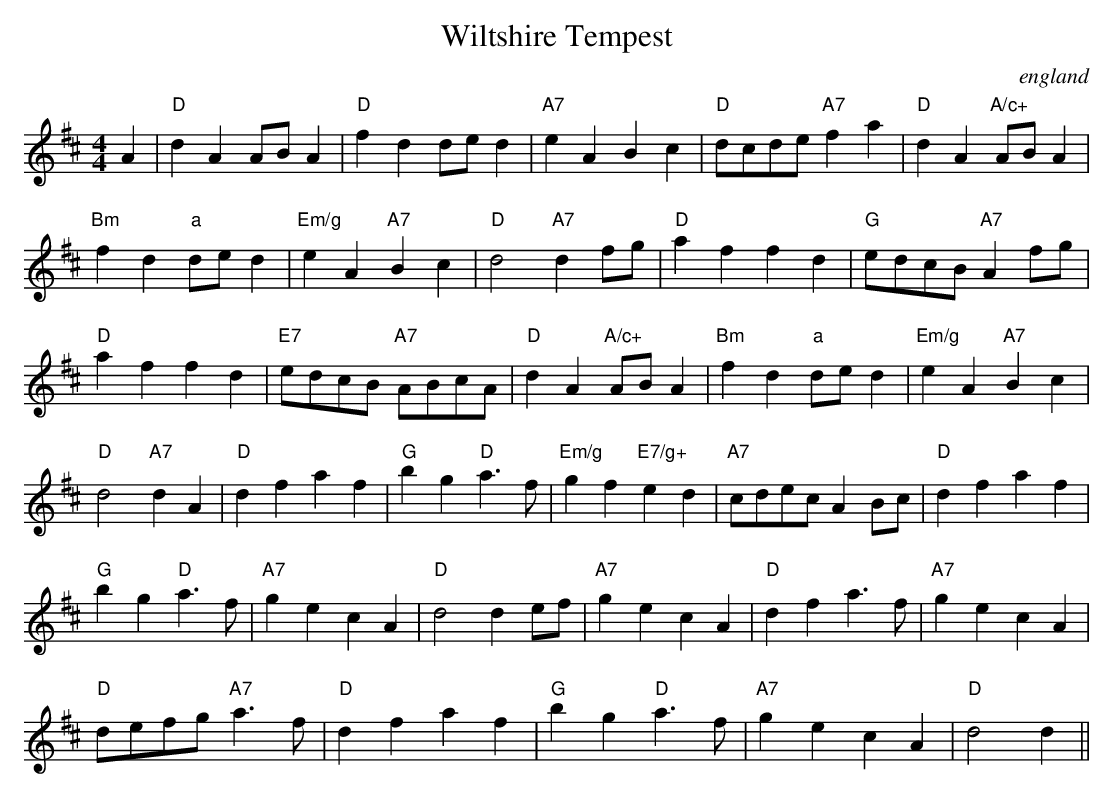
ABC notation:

X:1
T:Wiltshire Tempest
O:england
M:4/4
K:D
M:4/4
L:1/4
A|"D"dA A/2B/2A|"D"fd d/2e/2d|"A7"eA Bc|"D"d/2c/2d/2e/2 "A7"fa|\
"D"dA "A/c+"A/2B/2A|
"Bm"fd "a"d/2e/2d|"Em/g"eA "A7"Bc|"D"d2 "A7"df/2g/2|"D"af fd|\
"G"e/2d/2c/2B/2 "A7"Af/2g/2|
"D"af fd|"E7"e/2d/2c/2B/2 "A7"A/2B/2c/2A/2|"D"dA "A/c+"A/2B/2A|\
"Bm"fd "a"d/2e/2d|"Em/g"eA "A7"Bc|
"D"d2 "A7"dA|"D"df af|"G"bg "D"a3/2f/2|"Em/g"gf "E7/g+"ed|\
"A7"c/2d/2e/2c/2 AB/2c/2|"D"df af|
"G"bg "D"a3/2f/2|"A7"ge cA|"D"d2 de/2f/2|"A7"ge cA|"D"df a3/2f/2|"A7"ge cA|
"D"d/2e/2f/2g/2 "A7"a3/2f/2|"D"df af|"G"bg "D"a3/2f/2|"A7"ge cA|"D"d2 d||
